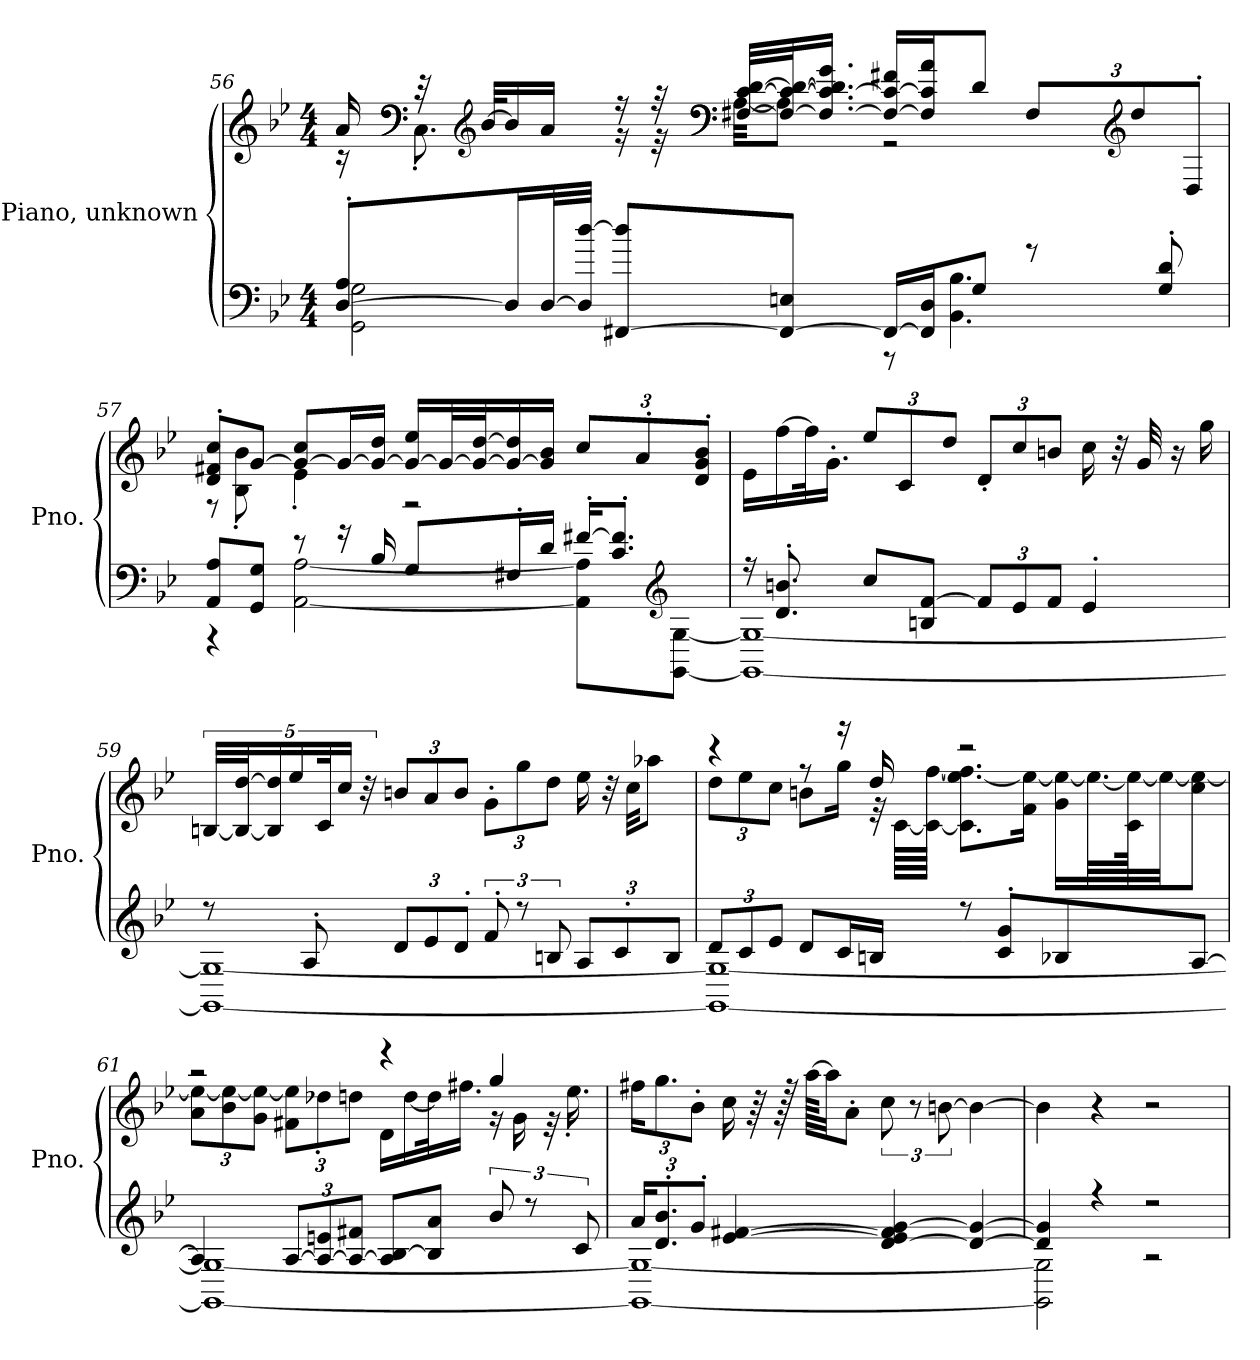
**kern	**kern
*part1	*part1
*staff2	*staff1
*I"Piano, unknown	*
*I'Pno.	*
!!LO:LB:g=z
*clefF4	*clefG2
*k[b-e-]	*k[b-e-]
*M4/4	*M4/4
=56	=56
*^	*^
[8D/' 8A/'L	2GG\ 2G\	16a/	16r
*	*	*clefF4	*
.	.	32r	8.C'\
*	*	*clefG2	*
.	.	[32b-/KLL	.
16D/L]	.	16b-/]	.
[32D/L	.	16a/JJ	.
32D/] [32dd/JJJ	.	.	.
[8FF#X/ 8dd/]L	.	16r	16r
.	.	32r	32r
*	*	*clefF4	*
.	.	[32F#X/ [32c/ [32d/LLL	[32A\KKL
8FF#/_ 8En/J	.	32F#/_ 32c/_ 32d/_J	8A\J]
.	.	16.F#/_ 16.c/_ 16.d/] 16.g/JJ	.
16FF#/LL_	8r	16F#/_ 16c/_ 16f#X/LL	2r
16FF#/] 16D/J	.	16F#/] 16c/] 16a/J	.
8G/J	4.BB-\ 4.B-\	8d/J	.
*	*	*Xbrackettup	*
8r	.	12F#/L	.
*	*	*clefG2	*
.	.	12dd/	.
8G/' 8d/'	.	.	.
.	.	12D'/J	.
!!LO:PB:g=z	!!
=57	=57	=57	=57
8AA/ 8A/L	4r	8d/' 8f#X/' 8cc/'L	8r
8GG/ 8G/J	.	[8g/J	8B-\' 8b-\'
8r	[2AA\ [2A\	8g/_ 8cc/L	4e-'\
16r	.	16g/L_	.
16B-/	.	16g/_ 16dd/JJ	.
8G/L	.	16g/_ 16ee-/LL	2r
.	.	32g/L_	.
.	.	32g/_ [32dd/J	.
16F#X'/L	.	16g/_ 16dd/]	.
16d/JJ	.	16g/] 16b-/JJ	.
[16f#X'/KL	8AA\] 8A\]L	12cc/L	.
8.c/' 8.f#/]'J	.	.	.
.	.	12a'/	.
*clefG2	*	*	*
.	[8GG\ [8G\J	.	.
.	.	12d/' 12g/' 12b-/'J	.
*	*	*v	*v
=58	=58	=58
16r	1GG_ 1G_	16e-\LL
8.d/' 8.bn/'	.	[16ff\
.	.	32ff\K]
.	.	16.g'\JJ
8cc/L	.	12ee-/L
.	.	12c/
8Bn/ [8f/J	.	.
.	.	12dd/J
*Xbrackettup	*	*
12f/L]	.	12d'/L
12e-/	.	12cc/
12f/J	.	12bn/J
4e-'/	.	16cc\
.	.	32r
.	.	32g/
.	.	16r
.	.	16gg\
!!LO:LB:g=z
=59	=59	=59
*	*	*brackettup
8r	1GG_ 1G_	[40Bn/LLL
.	.	40B/_ [40dd/J
.	.	20B/] 20dd/]
.	.	20ee-/
8A'/	.	.
.	.	40c/K
.	.	20cc/JJ
.	.	40r
*	*	*Xbrackettup
12d/L	.	12bn/L
12e-/	.	12a/
12d'/J	.	12b/J
*brackettup	*	*
12f'/	.	12g'\L
12r	.	12gg\
12Bn/	.	12dd\J
*Xbrackettup	*	*
12A/L	.	16ee-\
.	.	32r
12c'/	.	.
.	.	32cc\KKL
.	.	8aa-X\J
12B/J	.	.
=60	=60	=60
*	*	*^
12d/L	1GG_ 1G_	4r	12dd\L
12c/	.	.	12ee-\
12e-/J	.	.	12cc\J
8d/L	.	8r	8bn\L
16c/L	.	16r	16gg\Jk
16Bn/JJ	.	16dd/	32r
.	.	.	[64c\LLLL
.	.	.	64c\_ [64ff\JJJJ
8r	.	2r	8.c\] [8.ee-\ 8.ff\]L
8c/' 8g/'L	.	.	.
.	.	.	16f\ 16ee-\_Jk
8B-X/	.	.	16g\ 16ee-\_LL
.	.	.	64.ee-\LL_
.	.	.	128c\ 128ee-\_JK
.	.	.	32ee-\JJ_
[8A/J	.	.	8cc\ 8ee-\_J
!!LO:LB:g=z	!!
=61	=61	=61	=61
4A/]	1GG_ 1G_	2r	12a\ 12ee-\_L
.	.	.	12b-\ 12ee-\_
.	.	.	12g\ 12ee-\_J
[12A/L	.	.	12f#X\ 12ee-\]L
12A/_ 12en/	.	.	12dd-X'\
12A/_ 12f#X/J	.	.	12ddn\J
8A/] [8B-/L	.	4r	16d\LL
.	.	.	[16dd\
8B-/] 8a/J	.	.	32dd\K]
.	.	.	16.ff#X\JJ
*brackettup	*	*	*
12b-/	.	4gg/	16r
.	.	.	16g\
12r	.	.	.
.	.	.	32r
.	.	.	16.ee-'\
12c/	.	.	.
*	*	*v	*v
=62	=62	=62
*Xbrackettup	*	*
24a/KL	1GG_ 1G_	24ff#X\KL
12.d/' 12.b-/'	.	12.gg\
12g'/J	.	12b-'\J
[4e-/ [4f#X/	.	16cc\
.	.	64r
.	.	128r
.	.	[128aa\KKLLL
.	.	32aa\JJ]
.	.	8a'\J
*	*	*brackettup
[4d/ 4e-/] 4f#/] [4g/	.	12cc\
.	.	12r
.	.	[12bn\
4d/_ 4g/_	.	4b\_
=63	=63	=63
4d/] 4g/]	2GG\] 2G\]	4b\]
4r	.	4r
2r	2r	2r
*v	*v	*
=	=
*-	*-
